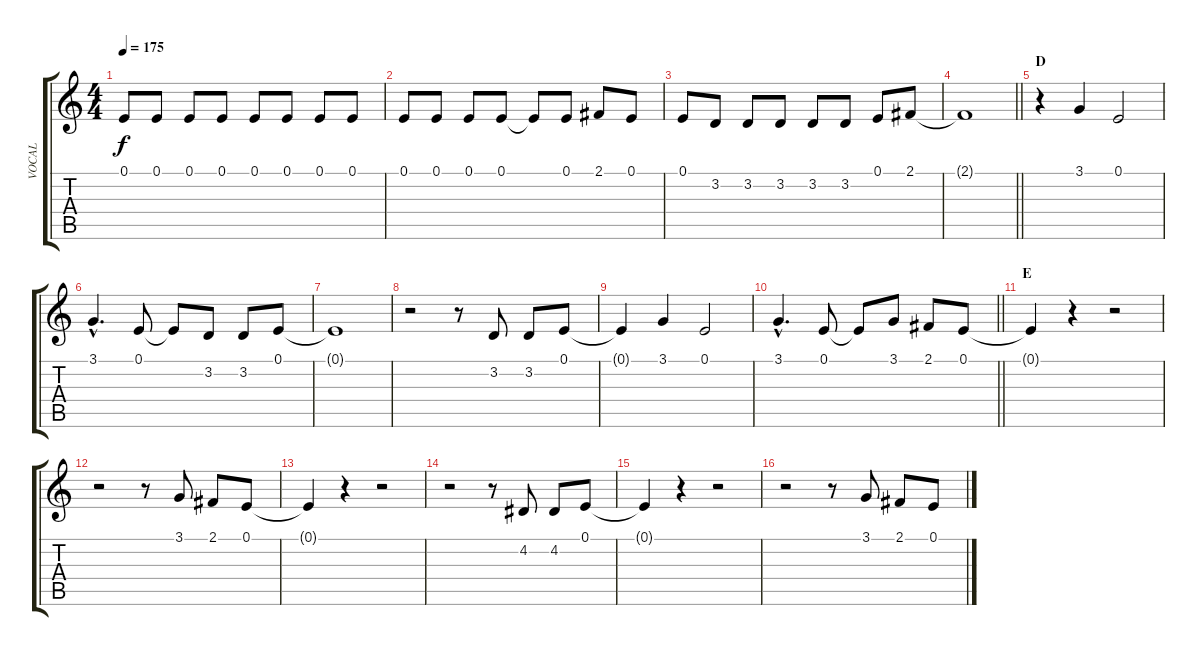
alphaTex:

\track ("VOCAL" "VOCAL") {instrument oboe}
\staff {score tabs}
\tuning (E4 B3 G3 D3 A2 E2) {hide}
\ts (4 4)
\tempo 175
\clef g2
\ks c
0.1.8{dy f} 0.1.8 0.1.8 0.1.8 0.1.8 0.1.8 0.1.8 0.1.8 |
0.1.8 0.1.8 0.1.8 0.1.8 0.1{t}.8 0.1.8 2.1.8 0.1.8 |
0.1.8 3.2.8 3.2.8 3.2.8 3.2.8 3.2.8 0.1.8 2.1.8 |
\barLineRight lightlight
2.1{t}.1 |
\section ("" "D")
r.4 3.1.4 0.1.2 |
3.1{hac}.4{d} 0.1.8 0.1{t}.8 3.2.8 3.2.8 0.1.8 |
0.1{t}.1 |
r.2 r.8 3.2.8 3.2.8 0.1.8 |
0.1{t}.4 3.1.4 0.1.2 |
\barLineRight lightlight
3.1{hac}.4{d} 0.1.8 0.1{t}.8 3.1.8 2.1.8 0.1.8 |
\section ("" "E")
0.1{t}.4 r.4 r.2 |
r.2 r.8 3.1.8 2.1.8 0.1.8 |
0.1{t}.4 r.4 r.2 |
r.2 r.8 4.2.8 4.2.8 0.1.8 |
0.1{t}.4 r.4 r.2 |
r.2 r.8 3.1.8 2.1.8 0.1.8
